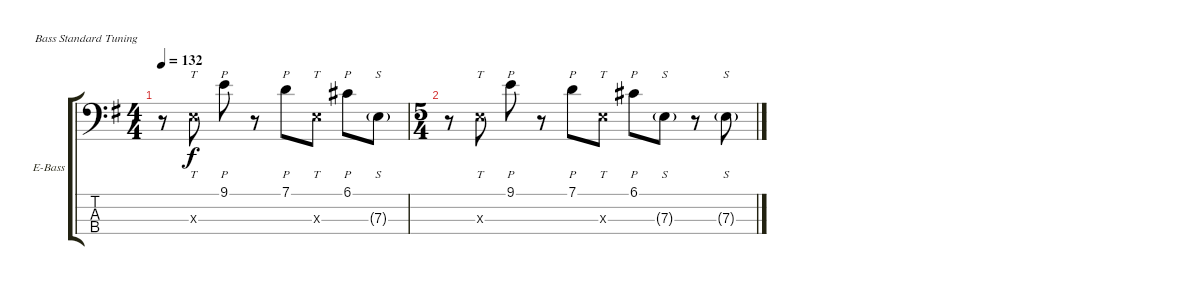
\bracketExtendMode groupsimilarinstruments
\firstSystemTrackNameOrientation horizontal
\otherSystemsTrackNameOrientation horizontal
\track ("Electric Bass" "E-Bass") {instrument electricbassfinger}
\staff {score tabs}
\tuning (G2 D2 A1 E1)
\ts (4 4)
\tempo 132
\clef f4
\ks g
r.8{dy f} 7.3{x}.8{tt} 9.1.8{p} r.8 7.1.8{p} 7.3{x}.8{tt} 6.1.8{p} 7.3{g}.8{s} |
\ts (5 4)
r.8 7.3{x}.8{tt} 9.1.8{p} r.8 7.1.8{p} 7.3{x}.8{tt} 6.1.8{p} 7.3{g}.8{s} r.8 7.3{g}.8{s}
